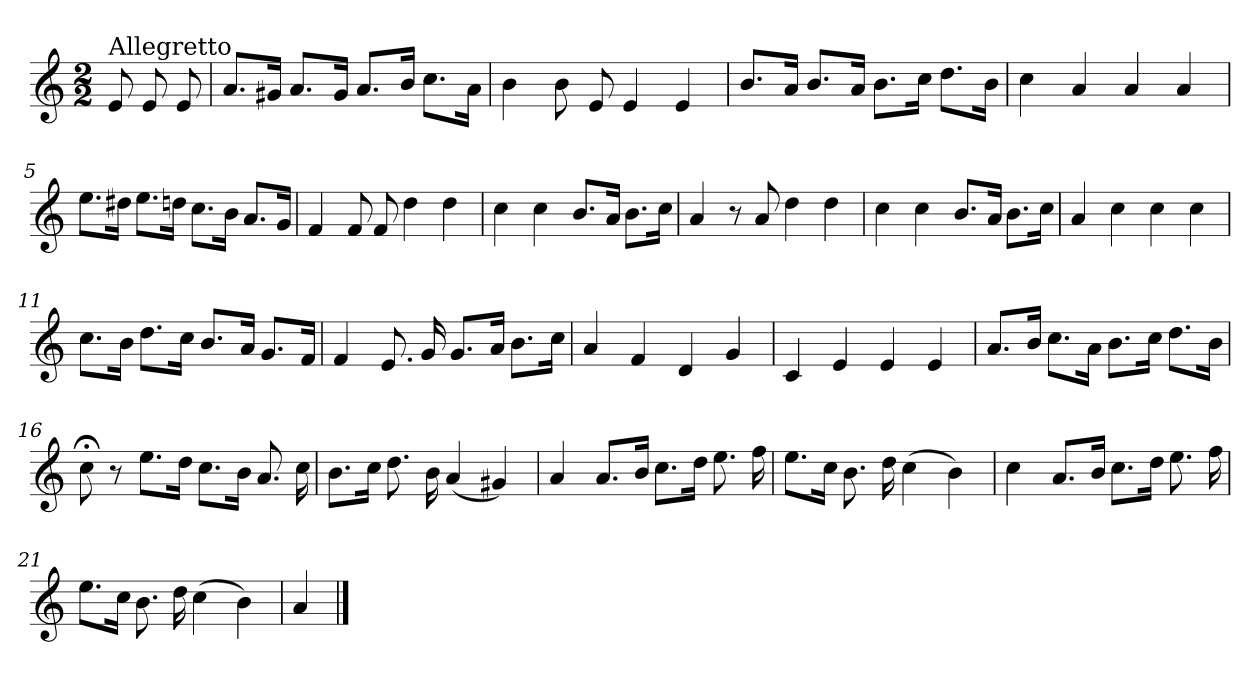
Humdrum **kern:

**kern
*part1
*staff1
*clefG2
*k[]
*a:
*M2/2
=
!LO:TX:a:t=Allegretto
8e/
8e/
8e/
=1
8.a/L
16g#X/Jk
8.a/L
16g#/Jk
8.a/L
16b/Jk
8.cc\L
16a\Jk
=2
4b\
8b\
8e/
4e/
4e/
=3
8.b/L
16a/Jk
8.b/L
16a/Jk
8.b\L
16cc\Jk
8.dd\L
16b\Jk
=4
4cc\
4a/
4a/
4a/
!!LO:LB:g=z
=5
8.ee\L
16dd#X\Jk
8.ee\L
16ddn\Jk
8.cc\L
16b\Jk
8.a/L
16g/Jk
=6
4f/
8f/
8f/
4dd\
4dd\
=7
4cc\
4cc\
8.b/L
16a/Jk
8.b\L
16cc\Jk
=8
4a/
8r
8a/
4dd\
4dd\
=9
4cc\
4cc\
8.b/L
16a/Jk
8.b\L
16cc\Jk
!!LO:LB:g=z
=10
4a/
4cc\
4cc\
4cc\
=11
8.cc\L
16b\Jk
8.dd\L
16cc\Jk
8.b/L
16a/Jk
8.g/L
16f/Jk
=12
4f/
8.e/
16g/
8.g/L
16a/Jk
8.b\L
16cc\Jk
=13
4a/
4f/
4d/
4g/
=14
4c/
4e/
4e/
4e/
!!LO:LB:g=z
=15
8.a/L
16b/Jk
8.cc\L
16a\Jk
8.b\L
16cc\Jk
8.dd\L
16b\Jk
=16
8cc;<\
8r
8.ee\L
16dd\Jk
8.cc\L
16b\Jk
8.a/
16cc\
=17
8.b\L
16cc\Jk
8.dd\
16b\
(<4a/
4g#X/)
=18
4a/
8.a/L
16b/Jk
8.cc\L
16dd\Jk
8.ee\
16ff\
=19
8.ee\L
16cc\Jk
8.b\
16dd\
(>4cc\
4b\)
!!LO:LB:g=z
=20
4cc\
8.a/L
16b/Jk
8.cc\L
16dd\Jk
8.ee\
16ff\
=21
8.ee\L
16cc\Jk
8.b\
16dd\
(>4cc\
4b\)
=22
4a/
==
*-
